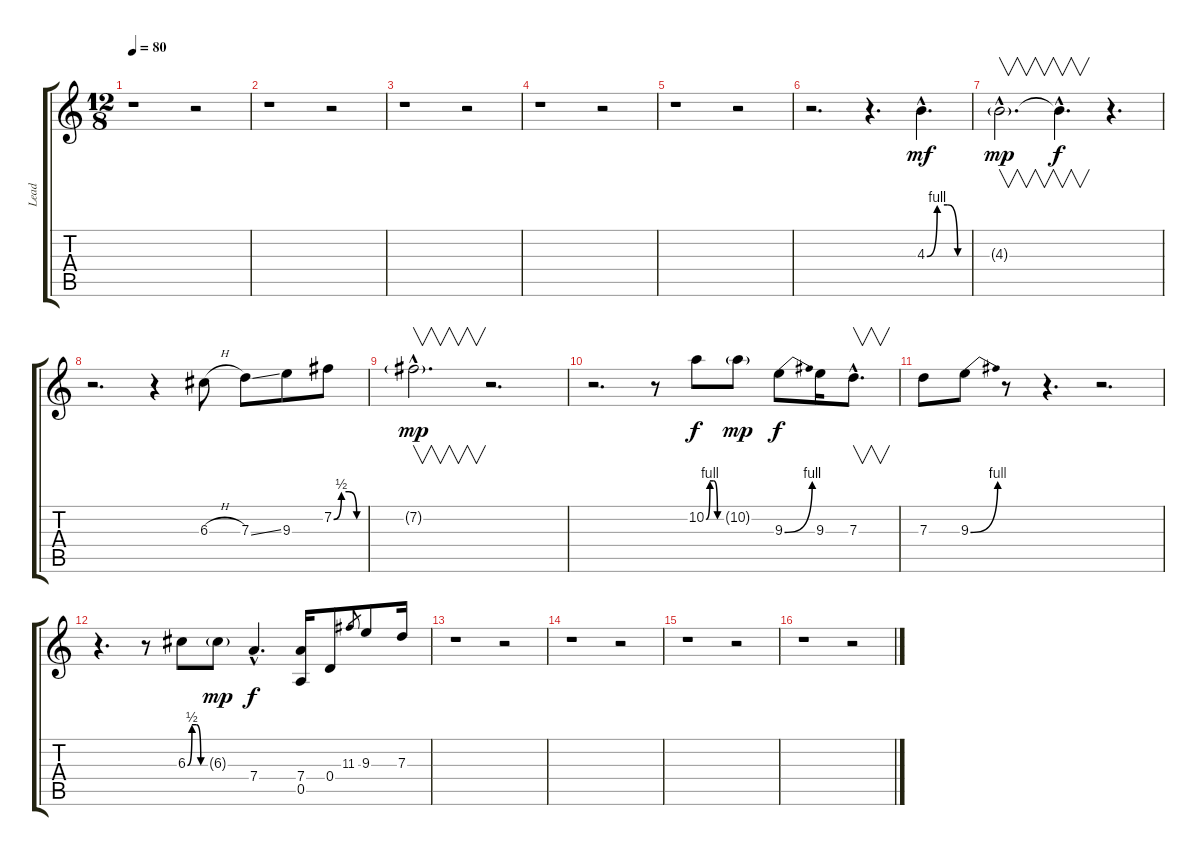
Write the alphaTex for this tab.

\track ("Lead" "Lead") {instrument distortionguitar}
\staff {score tabs}
\tuning (E4 B3 G3 D3 A2 E2) {hide}
\ts (12 8)
\tempo 80
\clef g2
\ks c
r.1{dy mf instrument distortionguitar} r.2 |
r.1 r.2 |
r.1 r.2 |
r.1 r.2 |
r.1 r.2 |
r.2{d} r.4{d} 4.3{be (custom 0 0 15 4 30 4 45 0 60 0) hac}.4{d} |
4.3{g hac}.2{v d dy mp} 4.3{hac t}.4{v d dy f} r.4{d} |
r.2{d} r.4 6.3{h}.8 7.3{ss}.8 9.3.8 7.2{be (custom 0 0 15 2 30 2 45 0 60 0)}.8 |
7.2{g hac}.2{v d dy mp} r.2{d} |
r.2{d} r.8 10.2{be (custom 0 0 15 4 30 4 45 0 60 0)}.8{dy f} 10.2{g}.8{dy mp} 9.3{be (bend 0 0 60 4)}.8{dy f} 9.3.16 7.3{hac}.8{v d} |
7.3.8 9.3{be (bend 0 0 60 4)}.8 r.8 r.4{d} r.2{d} |
r.4{d} r.8 6.3{be (custom 0 0 15 2 30 2 45 0 60 0)}.8 6.3{g}.8{dy mp} 7.4{hac}.4{d dy f} (7.4 0.5).16 0.4.8 11.3.8{gr} 9.3.8 7.3.16 |
r.1 r.2 |
r.1 r.2 |
r.1 r.2 |
r.1 r.2
